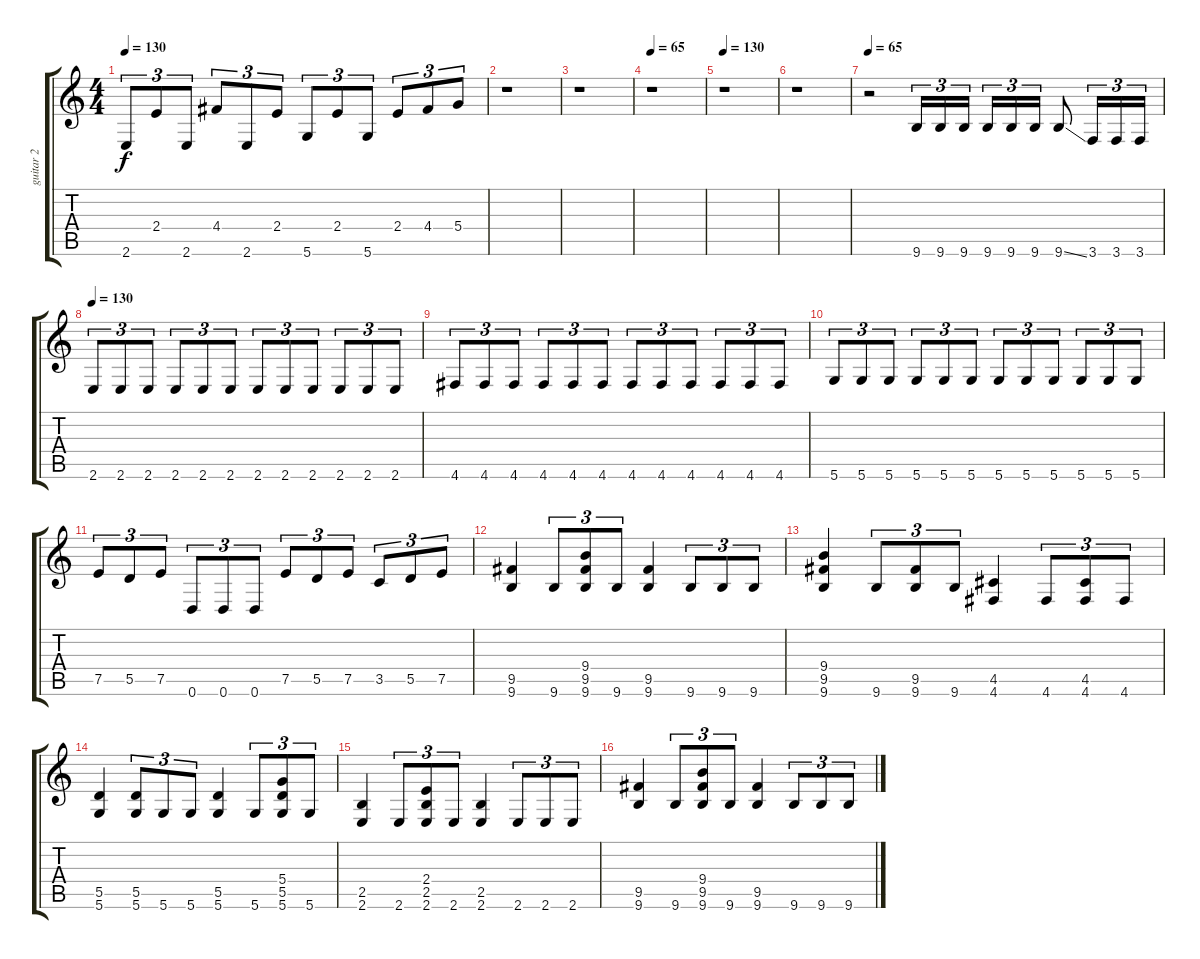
\track ("guitar 2" "guitar 2") {instrument overdrivenguitar}
\staff {score tabs}
\tuning (E4 B3 G3 D3 A2 D2) {hide}
\ts (4 4)
\tempo 130
\clef g2
\ks c
2.6.8{tu (3 2) dy f} 2.4.8{tu (3 2)} 2.6.8{tu (3 2)} 4.4.8{tu (3 2)} 2.6.8{tu (3 2)} 2.4.8{tu (3 2)} 5.6.8{tu (3 2)} 2.4.8{tu (3 2)} 5.6.8{tu (3 2)} 2.4.8{tu (3 2)} 4.4.8{tu (3 2)} 5.4.8{tu (3 2)} |
r.1 |
r.1 |
\tempo 65
r.1 |
\tempo 130
r.1 |
r.1 |
\tempo 65
r.2 9.6.16{tu (3 2)} 9.6.16{tu (3 2)} 9.6.16{tu (3 2)} 9.6.16{tu (3 2)} 9.6.16{tu (3 2)} 9.6.16{tu (3 2)} 9.6{ss}.8 3.6.16{tu (3 2)} 3.6.16{tu (3 2)} 3.6.16{tu (3 2)} |
\tempo 130
2.6.8{tu (3 2)} 2.6.8{tu (3 2)} 2.6.8{tu (3 2)} 2.6.8{tu (3 2)} 2.6.8{tu (3 2)} 2.6.8{tu (3 2)} 2.6.8{tu (3 2)} 2.6.8{tu (3 2)} 2.6.8{tu (3 2)} 2.6.8{tu (3 2)} 2.6.8{tu (3 2)} 2.6.8{tu (3 2)} |
4.6.8{tu (3 2)} 4.6.8{tu (3 2)} 4.6.8{tu (3 2)} 4.6.8{tu (3 2)} 4.6.8{tu (3 2)} 4.6.8{tu (3 2)} 4.6.8{tu (3 2)} 4.6.8{tu (3 2)} 4.6.8{tu (3 2)} 4.6.8{tu (3 2)} 4.6.8{tu (3 2)} 4.6.8{tu (3 2)} |
5.6.8{tu (3 2)} 5.6.8{tu (3 2)} 5.6.8{tu (3 2)} 5.6.8{tu (3 2)} 5.6.8{tu (3 2)} 5.6.8{tu (3 2)} 5.6.8{tu (3 2)} 5.6.8{tu (3 2)} 5.6.8{tu (3 2)} 5.6.8{tu (3 2)} 5.6.8{tu (3 2)} 5.6.8{tu (3 2)} |
7.5.8{tu (3 2)} 5.5.8{tu (3 2)} 7.5.8{tu (3 2)} 0.6.8{tu (3 2)} 0.6.8{tu (3 2)} 0.6.8{tu (3 2)} 7.5.8{tu (3 2)} 5.5.8{tu (3 2)} 7.5.8{tu (3 2)} 3.5.8{tu (3 2)} 5.5.8{tu (3 2)} 7.5.8{tu (3 2)} |
(9.5 9.6).4 9.6.8{tu (3 2)} (9.4 9.5 9.6).8{tu (3 2)} 9.6.8{tu (3 2)} (9.5 9.6).4 9.6.8{tu (3 2)} 9.6.8{tu (3 2)} 9.6.8{tu (3 2)} |
(9.4 9.5 9.6).4 9.6.8{tu (3 2)} (9.5 9.6).8{tu (3 2)} 9.6.8{tu (3 2)} (4.5 4.6).4 4.6.8{tu (3 2)} (4.5 4.6).8{tu (3 2)} 4.6.8{tu (3 2)} |
(5.5 5.6).4 (5.5 5.6).8{tu (3 2)} 5.6.8{tu (3 2)} 5.6.8{tu (3 2)} (5.5 5.6).4 5.6.8{tu (3 2)} (5.4 5.5 5.6).8{tu (3 2)} 5.6.8{tu (3 2)} |
(2.5 2.6).4 2.6.8{tu (3 2)} (2.4 2.5 2.6).8{tu (3 2)} 2.6.8{tu (3 2)} (2.5 2.6).4 2.6.8{tu (3 2)} 2.6.8{tu (3 2)} 2.6.8{tu (3 2)} |
(9.5 9.6).4 9.6.8{tu (3 2)} (9.4 9.5 9.6).8{tu (3 2)} 9.6.8{tu (3 2)} (9.5 9.6).4 9.6.8{tu (3 2)} 9.6.8{tu (3 2)} 9.6.8{tu (3 2)}
